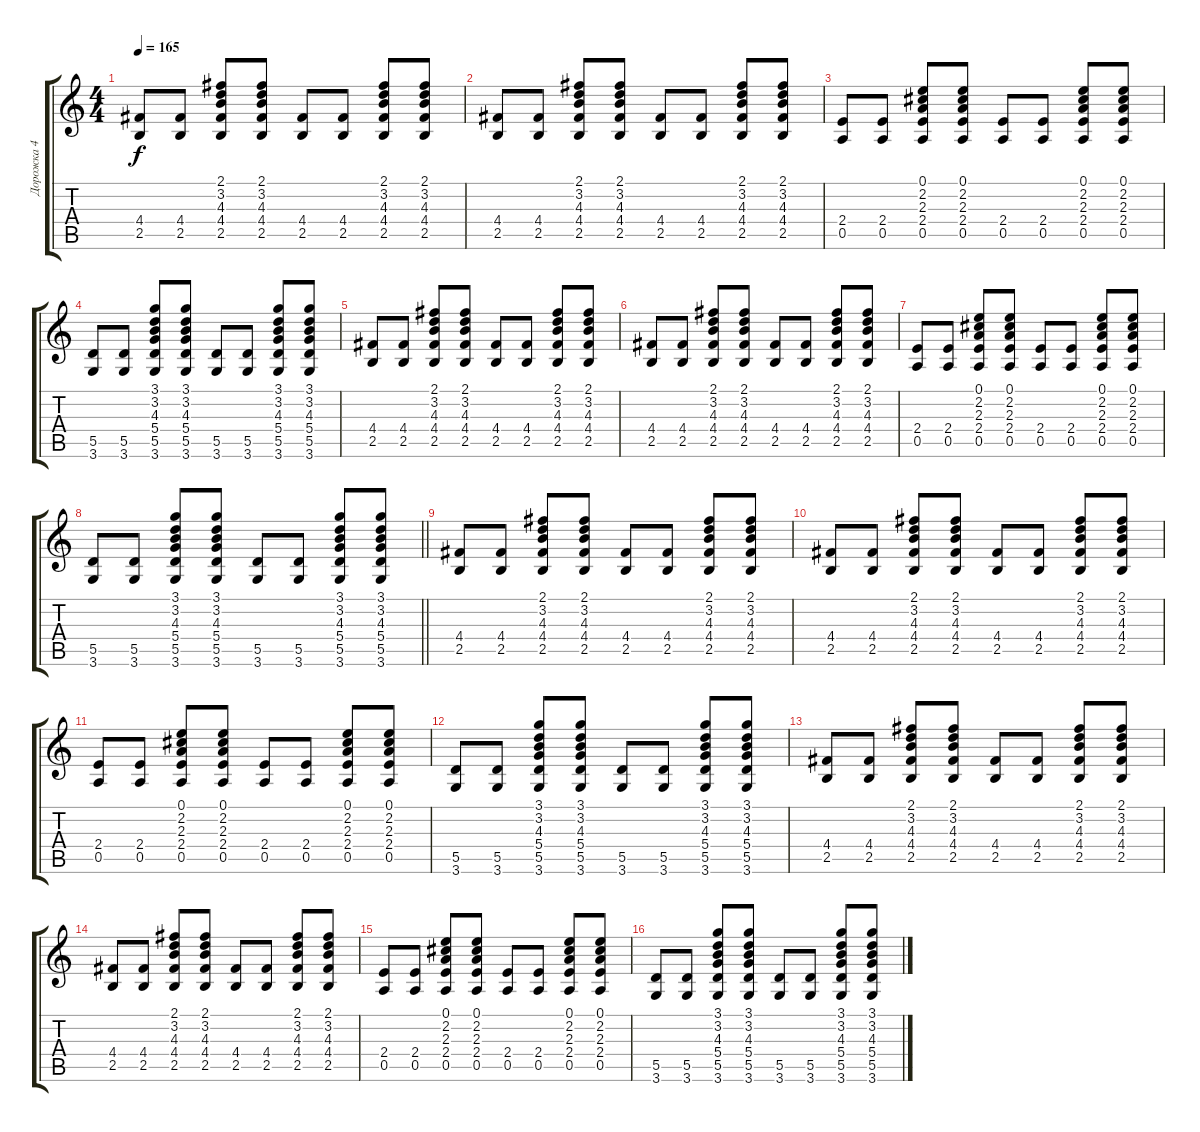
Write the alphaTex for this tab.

\track ("Дорожка 4" "Дорожка 4") {instrument acousticguitarsteel}
\staff {score tabs}
\tuning (E4 B3 G3 D3 A2 E2) {hide}
\ts (4 4)
\tempo 165
\clef g2
\ks c
(4.4 2.5).8{dy f} (4.4 2.5).8 (2.1 3.2 4.3 4.4 2.5).8 (2.1 3.2 4.3 4.4 2.5).8 (4.4 2.5).8 (4.4 2.5).8 (2.1 3.2 4.3 4.4 2.5).8 (2.1 3.2 4.3 4.4 2.5).8 |
(4.4 2.5).8 (4.4 2.5).8 (2.1 3.2 4.3 4.4 2.5).8 (2.1 3.2 4.3 4.4 2.5).8 (4.4 2.5).8 (4.4 2.5).8 (2.1 3.2 4.3 4.4 2.5).8 (2.1 3.2 4.3 4.4 2.5).8 |
(2.4 0.5).8 (2.4 0.5).8 (0.1 2.2 2.3 2.4 0.5).8 (0.1 2.2 2.3 2.4 0.5).8 (2.4 0.5).8 (2.4 0.5).8 (0.1 2.2 2.3 2.4 0.5).8 (0.1 2.2 2.3 2.4 0.5).8 |
(5.5 3.6).8 (5.5 3.6).8 (3.1 3.2 4.3 5.4 5.5 3.6).8 (3.1 3.2 4.3 5.4 5.5 3.6).8 (5.5 3.6).8 (5.5 3.6).8 (3.1 3.2 4.3 5.4 5.5 3.6).8 (3.1 3.2 4.3 5.4 5.5 3.6).8 |
(4.4 2.5).8 (4.4 2.5).8 (2.1 3.2 4.3 4.4 2.5).8 (2.1 3.2 4.3 4.4 2.5).8 (4.4 2.5).8 (4.4 2.5).8 (2.1 3.2 4.3 4.4 2.5).8 (2.1 3.2 4.3 4.4 2.5).8 |
(4.4 2.5).8 (4.4 2.5).8 (2.1 3.2 4.3 4.4 2.5).8 (2.1 3.2 4.3 4.4 2.5).8 (4.4 2.5).8 (4.4 2.5).8 (2.1 3.2 4.3 4.4 2.5).8 (2.1 3.2 4.3 4.4 2.5).8 |
(2.4 0.5).8 (2.4 0.5).8 (0.1 2.2 2.3 2.4 0.5).8 (0.1 2.2 2.3 2.4 0.5).8 (2.4 0.5).8 (2.4 0.5).8 (0.1 2.2 2.3 2.4 0.5).8 (0.1 2.2 2.3 2.4 0.5).8 |
\barLineRight lightlight
(5.5 3.6).8 (5.5 3.6).8 (3.1 3.2 4.3 5.4 5.5 3.6).8 (3.1 3.2 4.3 5.4 5.5 3.6).8 (5.5 3.6).8 (5.5 3.6).8 (3.1 3.2 4.3 5.4 5.5 3.6).8 (3.1 3.2 4.3 5.4 5.5 3.6).8 |
(4.4 2.5).8 (4.4 2.5).8 (2.1 3.2 4.3 4.4 2.5).8 (2.1 3.2 4.3 4.4 2.5).8 (4.4 2.5).8 (4.4 2.5).8 (2.1 3.2 4.3 4.4 2.5).8 (2.1 3.2 4.3 4.4 2.5).8 |
(4.4 2.5).8 (4.4 2.5).8 (2.1 3.2 4.3 4.4 2.5).8 (2.1 3.2 4.3 4.4 2.5).8 (4.4 2.5).8 (4.4 2.5).8 (2.1 3.2 4.3 4.4 2.5).8 (2.1 3.2 4.3 4.4 2.5).8 |
(2.4 0.5).8{volume 12} (2.4 0.5).8 (0.1 2.2 2.3 2.4 0.5).8 (0.1 2.2 2.3 2.4 0.5).8 (2.4 0.5).8 (2.4 0.5).8 (0.1 2.2 2.3 2.4 0.5).8 (0.1 2.2 2.3 2.4 0.5).8 |
(5.5 3.6).8{volume 10} (5.5 3.6).8 (3.1 3.2 4.3 5.4 5.5 3.6).8 (3.1 3.2 4.3 5.4 5.5 3.6).8 (5.5 3.6).8 (5.5 3.6).8 (3.1 3.2 4.3 5.4 5.5 3.6).8 (3.1 3.2 4.3 5.4 5.5 3.6).8 |
(4.4 2.5).8{volume 7} (4.4 2.5).8 (2.1 3.2 4.3 4.4 2.5).8 (2.1 3.2 4.3 4.4 2.5).8 (4.4 2.5).8 (4.4 2.5).8 (2.1 3.2 4.3 4.4 2.5).8 (2.1 3.2 4.3 4.4 2.5).8 |
(4.4 2.5).8{volume 5} (4.4 2.5).8 (2.1 3.2 4.3 4.4 2.5).8 (2.1 3.2 4.3 4.4 2.5).8 (4.4 2.5).8 (4.4 2.5).8 (2.1 3.2 4.3 4.4 2.5).8 (2.1 3.2 4.3 4.4 2.5).8 |
(2.4 0.5).8{volume 3} (2.4 0.5).8 (0.1 2.2 2.3 2.4 0.5).8 (0.1 2.2 2.3 2.4 0.5).8 (2.4 0.5).8 (2.4 0.5).8 (0.1 2.2 2.3 2.4 0.5).8 (0.1 2.2 2.3 2.4 0.5).8 |
(5.5 3.6).8{volume 1} (5.5 3.6).8 (3.1 3.2 4.3 5.4 5.5 3.6).8 (3.1 3.2 4.3 5.4 5.5 3.6).8 (5.5 3.6).8 (5.5 3.6).8 (3.1 3.2 4.3 5.4 5.5 3.6).8 (3.1 3.2 4.3 5.4 5.5 3.6).8
